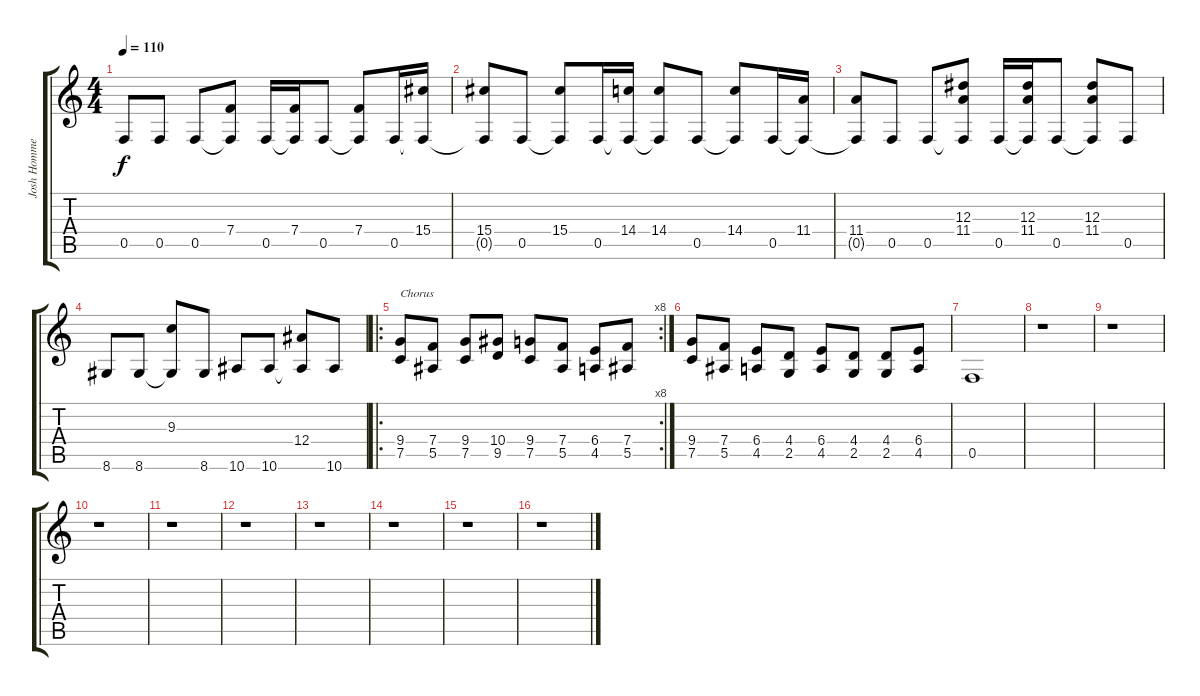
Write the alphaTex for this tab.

\track ("Josh Homme" "Josh Homme") {instrument overdrivenguitar}
\staff {score tabs}
\tuning (C4 G3 Eb3 Bb2 F2 C2) {hide}
\ts (4 4)
\tempo 110
\clef g2
\ks c
0.5.8{dy f} 0.5.8 0.5.8 (7.4 0.5{t}).8 0.5.16 (7.4 0.5{t}).16 0.5.8 (7.4 0.5{t}).8 0.5.16 (15.4 0.5{t}).16 |
(15.4 0.5{t}).8 0.5.8 (15.4 0.5{t}).8 0.5.16 (14.4 0.5{t}).16 (14.4 0.5{t}).8 0.5.8 (14.4 0.5{t}).8 0.5.16 (11.4 0.5{t}).16 |
(11.4 0.5{t}).8 0.5.8 0.5.8 (12.3 11.4 0.5{t}).8 0.5.16 (12.3 11.4 0.5{t}).16 0.5.8 (12.3 11.4 0.5{t}).8 0.5.8 |
8.6.8 8.6.8 (9.3 8.6{t}).8 8.6.8 10.6.8 10.6.8 (12.4 10.6{t}).8 10.6.8 |
\ro
\rc 8
(9.4 7.5).8{txt "Chorus"} (7.4 5.5).8 (9.4 7.5).8 (10.4 9.5).8 (9.4 7.5).8 (7.4 5.5).8 (6.4 4.5).8 (7.4 5.5).8 |
(9.4 7.5).8 (7.4 5.5).8 (6.4 4.5).8 (4.4 2.5).8 (6.4 4.5).8 (4.4 2.5).8 (4.4 2.5).8 (6.4 4.5).8 |
0.5.1 |
r.1 |
r.1 |
r.1 |
r.1 |
r.1 |
r.1 |
r.1 |
r.1 |
r.1
